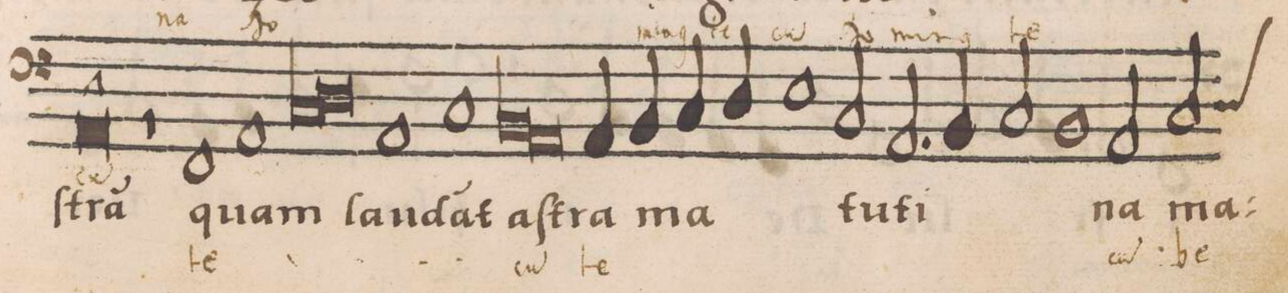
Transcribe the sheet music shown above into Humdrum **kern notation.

**kern	**text	**text
*I"BASSVS	*	*
*clefF4	*	*
*k[]	*	*
*met(C|)	*	*
*M2/1	*	*
0AA	-ſtra(m)	-cu(m)
=20-	=20-	=20-
1r	.	.
1FF	quam	te-
=21-	=21-	=21-
1AA	.	.
*lig	*	*
1C	lau-	.
=22-	=22-	=22-
1D	.	.
*Xlig	*	*
1AA	-da(n)t	.
=23-	=23-	=23-
1C	a-	.
*lig	*	*
1BB	-ſtra	-cu(m)
=24-	=24-	=24-
1AA	.	.
*Xlig	*	*
4AA/	.	te-
4BB/	ma-	.
4C/	.	.
4D/	.	.
=25-	=25-	=25-
1E	.	.
2C/	-tu-	.
2.AA/	-ti-	.
=26-	=26-	=26-
4BB/	.	.
2C/	.	.
1BB	.	.
=27-	=27-	=27-
2AA/	-na	-cu(m)
*custos:D	*	*
2C/	ma-	be-
*-	*-	*-
